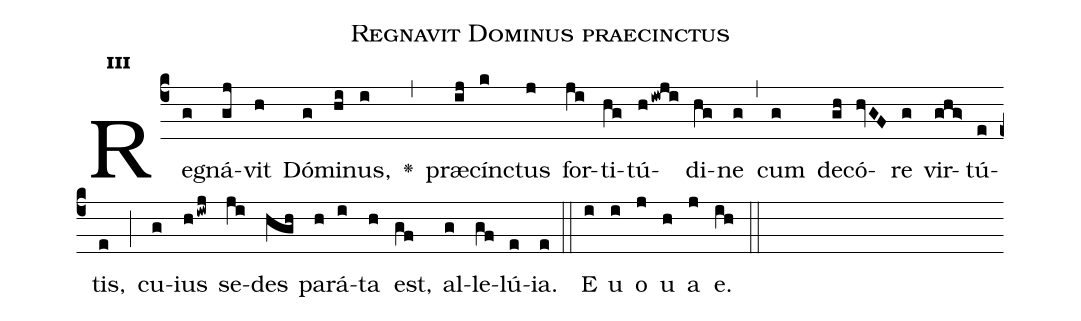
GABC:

name:Regnavit Dominus praecinctus;
office-part:Antiphona;
mode:3;
%%
initial-style: 1;
name: Regnavit Dominus praecinctus
book: Antiphonae & Responsoria/Tomus II, p. 176;
occasion: Hebdomada III Paschae Dominica;
office-part: Laudes Ant 1;
user-notes: ;
commentary: ;
annotation: 3a;
centering-scheme: english;
fontsize: 12;
font: OFLSortsMillGoudy;
height: 11;
width: 4.5;
%%
(c4)Re(g)gná(gj)vit(h) Dó(g)mi(hi)nus,(i) <v>\greheightstar</v>(,) præ(ij)cín(k)ctus(j) for(ji)ti(hg)tú(hiwji)di(hg)ne(g) (,) cum(g) de(gh)có(hvGF)re(g) vir(ghg>)tú(e)tis,(e) (;) cu(g)ius(hiwj) se(ji)des(hgh) pa(h)rá(i)ta(h) est,(gf) al(g)le(gf)lú(e)ia.(e) (::)
E(i) u(i) o(j) u(h) a(j) e.(ih) (::)
